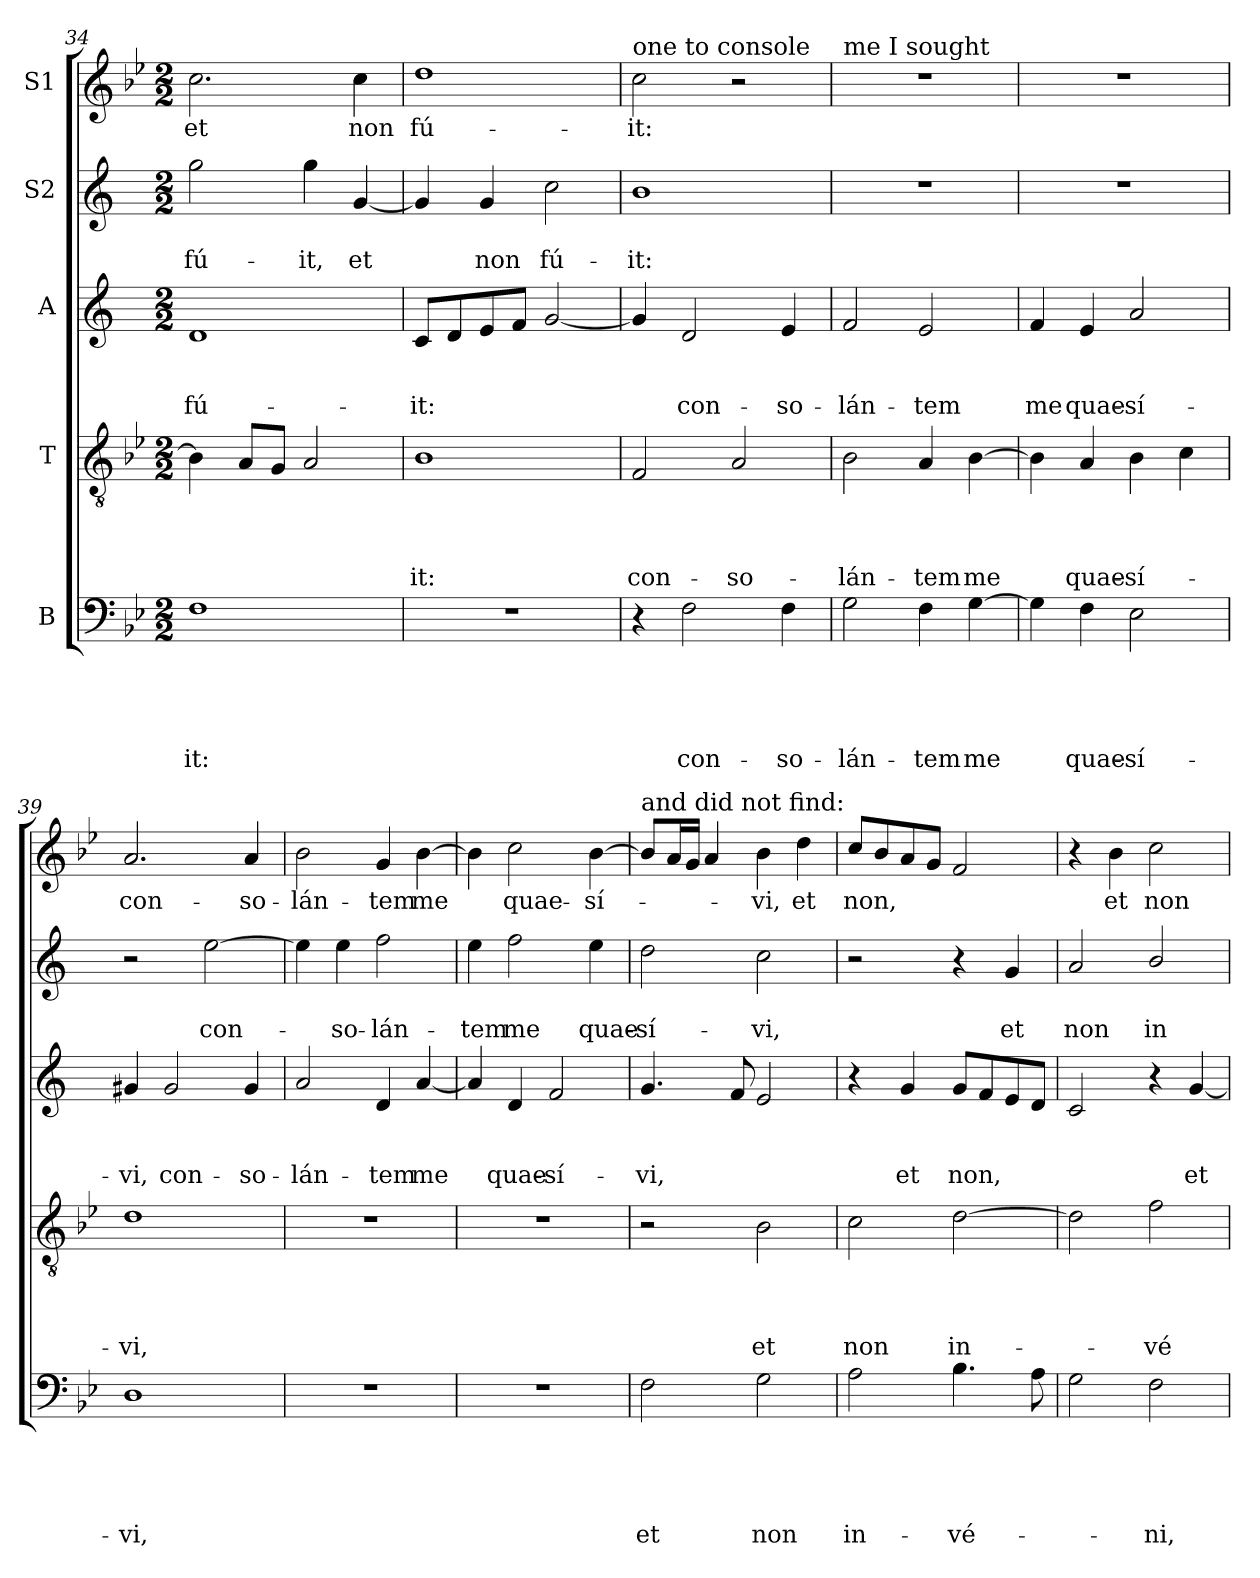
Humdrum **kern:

**kern	**text	**text	**text	**text	**text	**kern	**text	**text	**text	**text	**kern	**text	**text	**text	**kern	**text	**text	**kern	**text
*part5	*part5	*part5	*part5	*part5	*part5	*part4	*part4	*part4	*part4	*part4	*part3	*part3	*part3	*part3	*part2	*part2	*part2	*part1	*part1
*staff5	*staff5	*staff5	*staff5	*staff5	*staff5	*staff4	*staff4	*staff4	*staff4	*staff4	*staff3	*staff3	*staff3	*staff3	*staff2	*staff2	*staff2	*staff1	*staff1
*I"B	*	*	*	*	*	*I"T	*	*	*	*	*I"A	*	*	*	*I"S2	*	*	*I"S1	*
*clefF4	*	*	*	*	*	*clefGv2	*	*	*	*	*clefG2	*	*	*	*clefG2	*	*	*clefG2	*
*	*	*	*	*	*	*	*	*	*	*	*ITrd1c2	*	*	*	*ITrd1c2	*	*	*	*
*k[b-e-]	*	*	*	*	*	*k[b-e-]	*	*	*	*	*k[b-e-]	*	*	*	*k[b-e-]	*	*	*k[b-e-]	*
*B-:	*	*	*	*	*	*B-:	*	*	*	*	*B-:	*	*	*	*B-:	*	*	*B-:	*
*M2/2	*	*	*	*	*	*M2/2	*	*	*	*	*M2/2	*	*	*	*M2/2	*	*	*M2/2	*
=34	=34	=34	=34	=34	=34	=34	=34	=34	=34	=34	=34	=34	=34	=34	=34	=34	=34	=34	=34
!	!	!	!	!	!LO:LY:b	!	!	!	!	!	!	!	!	!LO:LY:b	!	!	!LO:LY:b	!	!LO:LY:b
1F	.	.	.	.	-it:	4B-\]	.	.	.	.	1c	.	.	fú-	2ff\	.	fú-	2.cc\	et
.	.	.	.	.	.	8A/L	.	.	.	.	.	.	.	.	.	.	.	.	.
.	.	.	.	.	.	8G/J	.	.	.	.	.	.	.	.	.	.	.	.	.
!	!	!	!	!	!	!	!	!	!	!	!	!	!	!	!	!	!LO:LY:b	!	!
.	.	.	.	.	.	2A/	.	.	.	.	.	.	.	.	4ff\	.	-it,	.	.
!	!	!	!	!	!	!	!	!	!	!	!	!	!	!	!	!	!LO:LY:b	!	!LO:LY:b
.	.	.	.	.	.	.	.	.	.	.	.	.	.	.	[4f/	.	et	4cc\	non
=35	=35	=35	=35	=35	=35	=35	=35	=35	=35	=35	=35	=35	=35	=35	=35	=35	=35	=35	=35
!	!	!	!	!	!	!	!	!	!	!LO:LY:b	!	!	!	!LO:LY:b	!	!	!	!	!LO:LY:b
1r	.	.	.	.	.	1B-	.	.	.	-it:	8B-/L	.	.	-it:	4f/]	.	.	1dd	fú-
.	.	.	.	.	.	.	.	.	.	.	8c/	.	.	.	.	.	.	.	.
!	!	!	!	!	!	!	!	!	!	!	!	!	!	!	!	!	!LO:LY:b	!	!
.	.	.	.	.	.	.	.	.	.	.	8d/	.	.	.	4f/	.	non	.	.
.	.	.	.	.	.	.	.	.	.	.	8e-/J	.	.	.	.	.	.	.	.
!	!	!	!	!	!	!	!	!	!	!	!	!	!	!	!	!	!LO:LY:b	!	!
.	.	.	.	.	.	.	.	.	.	.	[2f/	.	.	.	2b-\	.	fú-	.	.
=36	=36	=36	=36	=36	=36	=36	=36	=36	=36	=36	=36	=36	=36	=36	=36	=36	=36	=36	=36
!	!	!	!	!	!	!	!	!	!	!	!	!	!	!	!	!	!	!LO:TX:a:t=one to console	!
!	!	!	!	!	!	!	!	!	!	!LO:LY:b	!	!	!	!	!	!	!LO:LY:b	!	!LO:LY:b
4r	.	.	.	.	.	2F/	.	.	.	con-	4f/]	.	.	.	1a	.	-it:	2cc\	-it:
!	!	!	!	!	!LO:LY:b	!	!	!	!	!	!	!	!	!LO:LY:b	!	!	!	!	!
2F\	.	.	.	.	con-	.	.	.	.	.	2c/	.	.	con-	.	.	.	.	.
!	!	!	!	!	!	!	!	!	!	!LO:LY:b	!	!	!	!	!	!	!	!	!
.	.	.	.	.	.	2A/	.	.	.	-so-	.	.	.	.	.	.	.	2r	.
!	!	!	!	!	!LO:LY:b	!	!	!	!	!	!	!	!	!LO:LY:b	!	!	!	!	!
4F\	.	.	.	.	-so-	.	.	.	.	.	4d/	.	.	-so-	.	.	.	.	.
=37	=37	=37	=37	=37	=37	=37	=37	=37	=37	=37	=37	=37	=37	=37	=37	=37	=37	=37	=37
!	!	!	!	!	!	!	!	!	!	!	!	!	!	!	!	!	!	!LO:TX:a:t=me I sought	!
!	!	!	!	!	!LO:LY:b	!	!	!	!	!LO:LY:b	!	!	!	!LO:LY:b	!	!	!	!	!
2G\	.	.	.	.	-lán-	2B-\	.	.	.	-lán-	2e-/	.	.	-lán-	1r	.	.	1r	.
!	!	!	!	!	!LO:LY:b	!	!	!	!	!LO:LY:b	!	!	!	!LO:LY:b	!	!	!	!	!
4F\	.	.	.	.	-tem	4A/	.	.	.	-tem	2d/	.	.	-tem	.	.	.	.	.
!	!	!	!	!	!LO:LY:b	!	!	!	!	!LO:LY:b	!	!	!	!	!	!	!	!	!
[4G\	.	.	.	.	me	[4B-\	.	.	.	me	.	.	.	.	.	.	.	.	.
=38	=38	=38	=38	=38	=38	=38	=38	=38	=38	=38	=38	=38	=38	=38	=38	=38	=38	=38	=38
!	!	!	!	!	!	!	!	!	!	!	!	!	!	!LO:LY:b	!	!	!	!	!
4G\]	.	.	.	.	.	4B-\]	.	.	.	.	4e-/	.	.	me	1r	.	.	1r	.
!	!	!	!	!	!LO:LY:b	!	!	!	!	!LO:LY:b	!	!	!	!LO:LY:b	!	!	!	!	!
4F\	.	.	.	.	quae-	4A/	.	.	.	quae-	4d/	.	.	quae-	.	.	.	.	.
!	!	!	!	!	!LO:LY:b	!	!	!	!	!LO:LY:b	!	!	!	!LO:LY:b	!	!	!	!	!
2E-\	.	.	.	.	-sí-	4B-\	.	.	.	-sí-	2g/	.	.	-sí-	.	.	.	.	.
.	.	.	.	.	.	4c\	.	.	.	.	.	.	.	.	.	.	.	.	.
!!LO:PB:g=z
=39	=39	=39	=39	=39	=39	=39	=39	=39	=39	=39	=39	=39	=39	=39	=39	=39	=39	=39	=39
!	!	!	!	!	!LO:LY:b	!	!	!	!	!LO:LY:b	!	!	!	!LO:LY:b	!	!	!	!	!LO:LY:b
1D	.	.	.	.	-vi,	1d	.	.	.	-vi,	4f#X/	.	.	-vi,	2r	.	.	2.a/	con-
!	!	!	!	!	!	!	!	!	!	!	!	!	!	!LO:LY:b	!	!	!	!	!
.	.	.	.	.	.	.	.	.	.	.	2f#/	.	.	con-	.	.	.	.	.
!	!	!	!	!	!	!	!	!	!	!	!	!	!	!	!	!	!LO:LY:b	!	!
.	.	.	.	.	.	.	.	.	.	.	.	.	.	.	[2dd\	.	con-	.	.
!	!	!	!	!	!	!	!	!	!	!	!	!	!	!LO:LY:b	!	!	!	!	!LO:LY:b
.	.	.	.	.	.	.	.	.	.	.	4f#/	.	.	-so-	.	.	.	4a/	-so-
=40	=40	=40	=40	=40	=40	=40	=40	=40	=40	=40	=40	=40	=40	=40	=40	=40	=40	=40	=40
!	!	!	!	!	!	!	!	!	!	!	!	!	!	!LO:LY:b	!	!	!	!	!LO:LY:b
1r	.	.	.	.	.	1r	.	.	.	.	2g/	.	.	-lán-	4dd\]	.	.	2b-\	-lán-
!	!	!	!	!	!	!	!	!	!	!	!	!	!	!	!	!	!LO:LY:b	!	!
.	.	.	.	.	.	.	.	.	.	.	.	.	.	.	4dd\	.	-so-	.	.
!	!	!	!	!	!	!	!	!	!	!	!	!	!	!LO:LY:b	!	!	!LO:LY:b	!	!LO:LY:b
.	.	.	.	.	.	.	.	.	.	.	4c/	.	.	-tem	2ee-\	.	-lán-	4g/	-tem
!	!	!	!	!	!	!	!	!	!	!	!	!	!	!LO:LY:b	!	!	!	!	!LO:LY:b
.	.	.	.	.	.	.	.	.	.	.	[4g/	.	.	me	.	.	.	[4b-\	me
=41	=41	=41	=41	=41	=41	=41	=41	=41	=41	=41	=41	=41	=41	=41	=41	=41	=41	=41	=41
!	!	!	!	!	!	!	!	!	!	!	!	!	!	!	!	!	!LO:LY:b	!	!
1r	.	.	.	.	.	1r	.	.	.	.	4g/]	.	.	.	4dd\	.	-tem	4b-\]	.
!	!	!	!	!	!	!	!	!	!	!	!	!	!	!LO:LY:b	!	!	!LO:LY:b	!	!LO:LY:b
.	.	.	.	.	.	.	.	.	.	.	4c/	.	.	quae-	2ee-\	.	me	2cc\	quae-
!	!	!	!	!	!	!	!	!	!	!	!	!	!	!LO:LY:b	!	!	!	!	!
.	.	.	.	.	.	.	.	.	.	.	2e-/	.	.	-sí-	.	.	.	.	.
!	!	!	!	!	!	!	!	!	!	!	!	!	!	!	!	!	!LO:LY:b	!	!LO:LY:b
.	.	.	.	.	.	.	.	.	.	.	.	.	.	.	4dd\	.	quae-	[4b-\	-sí-
=42	=42	=42	=42	=42	=42	=42	=42	=42	=42	=42	=42	=42	=42	=42	=42	=42	=42	=42	=42
!	!	!	!	!	!	!	!	!	!	!	!	!	!	!	!	!	!	!LO:TX:a:t=and did not find&colon;	!
!	!	!	!	!	!LO:LY:b	!	!	!	!	!	!	!	!	!LO:LY:b	!	!	!LO:LY:b	!	!
2F\	.	.	.	.	et	2r	.	.	.	.	4.f/	.	.	-vi,	2cc\	.	-sí-	8b-/L]	.
.	.	.	.	.	.	.	.	.	.	.	.	.	.	.	.	.	.	16a/L	.
.	.	.	.	.	.	.	.	.	.	.	.	.	.	.	.	.	.	16g/JJ	.
.	.	.	.	.	.	.	.	.	.	.	.	.	.	.	.	.	.	4a/	.
.	.	.	.	.	.	.	.	.	.	.	8e-/	.	.	.	.	.	.	.	.
!	!	!	!	!	!LO:LY:b	!	!	!	!	!LO:LY:b	!	!	!	!	!	!	!LO:LY:b	!	!LO:LY:b
2G\	.	.	.	.	non	2B-\	.	.	.	et	2d/	.	.	.	2b-\	.	-vi,	4b-\	-vi,
!	!	!	!	!	!	!	!	!	!	!	!	!	!	!	!	!	!	!	!LO:LY:b
.	.	.	.	.	.	.	.	.	.	.	.	.	.	.	.	.	.	4dd\	et
=43	=43	=43	=43	=43	=43	=43	=43	=43	=43	=43	=43	=43	=43	=43	=43	=43	=43	=43	=43
!	!	!	!	!	!LO:LY:b	!	!	!	!	!LO:LY:b	!	!	!	!	!	!	!	!	!LO:LY:b
2A\	.	.	.	.	in-	2c\	.	.	.	non	4r	.	.	.	2r	.	.	8cc/L	non,
.	.	.	.	.	.	.	.	.	.	.	.	.	.	.	.	.	.	8b-/	.
!	!	!	!	!	!	!	!	!	!	!	!	!	!	!LO:LY:b	!	!	!	!	!
.	.	.	.	.	.	.	.	.	.	.	4f/	.	.	et	.	.	.	8a/	.
.	.	.	.	.	.	.	.	.	.	.	.	.	.	.	.	.	.	8g/J	.
!	!	!	!	!	!LO:LY:b	!	!	!	!	!LO:LY:b	!	!	!	!LO:LY:b	!	!	!	!	!
4.B-\	.	.	.	.	-vé-	[2d\	.	.	.	in-	8f/L	.	.	non,	4r	.	.	2f/	.
.	.	.	.	.	.	.	.	.	.	.	8e-/	.	.	.	.	.	.	.	.
!	!	!	!	!	!	!	!	!	!	!	!	!	!	!	!	!	!LO:LY:b	!	!
.	.	.	.	.	.	.	.	.	.	.	8d/	.	.	.	4f/	.	et	.	.
8A\	.	.	.	.	.	.	.	.	.	.	8c/J	.	.	.	.	.	.	.	.
!!LO:LB:g=z
=44	=44	=44	=44	=44	=44	=44	=44	=44	=44	=44	=44	=44	=44	=44	=44	=44	=44	=44	=44
!	!	!	!	!	!	!	!	!	!	!	!	!	!	!	!	!	!LO:LY:b	!	!
2G\	.	.	.	.	.	2d\]	.	.	.	.	2B-/	.	.	.	2g/	.	non	4r	.
!	!	!	!	!	!	!	!	!	!	!	!	!	!	!	!	!	!	!	!LO:LY:b
.	.	.	.	.	.	.	.	.	.	.	.	.	.	.	.	.	.	4b-\	et
!	!	!	!	!	!LO:LY:b	!	!	!	!	!LO:LY:b	!	!	!	!	!	!	!LO:LY:b	!	!LO:LY:b
2F\	.	.	.	.	-ni,	2f\	.	.	.	-vé-	4r	.	.	.	2a/	.	in-	2cc\	non
!	!	!	!	!	!	!	!	!	!	!	!	!	!	!LO:LY:b	!	!	!	!	!
.	.	.	.	.	.	.	.	.	.	.	[4f/	.	.	et	.	.	.	.	.
=	=	=	=	=	=	=	=	=	=	=	=	=	=	=	=	=	=	=	=
*-	*-	*-	*-	*-	*-	*-	*-	*-	*-	*-	*-	*-	*-	*-	*-	*-	*-	*-	*-
